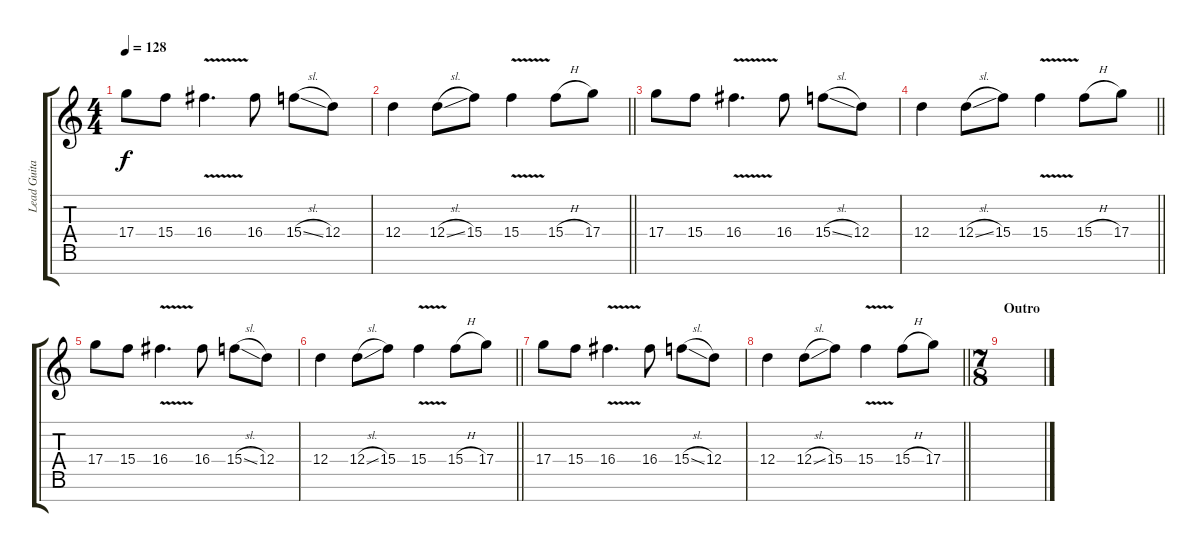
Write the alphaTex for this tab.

\track ("Lead Guitar 2" "Lead Guita") {instrument overdrivenguitar}
\staff {score tabs}
\tuning (E4 B3 G3 D3 A2 E2 B1) {hide}
\ts (4 4)
\tempo 128
\clef g2
\ks c
17.4.8{dy f} 15.4.8 16.4{v}.4{d} 16.4.8 15.4{sl}.8 12.4.8 |
\barLineRight lightlight
12.4.4 12.4{sl}.8 15.4.8 15.4{v}.4 15.4{h}.8 17.4.8 |
17.4.8 15.4.8 16.4{v}.4{d} 16.4.8 15.4{sl}.8 12.4.8 |
\barLineRight lightlight
12.4.4 12.4{sl}.8 15.4.8 15.4{v}.4 15.4{h}.8 17.4.8 |
17.4.8 15.4.8 16.4{v}.4{d} 16.4.8 15.4{sl}.8 12.4.8 |
\barLineRight lightlight
12.4.4 12.4{sl}.8 15.4.8 15.4{v}.4 15.4{h}.8 17.4.8 |
17.4.8 15.4.8 16.4{v}.4{d} 16.4.8 15.4{sl}.8 12.4.8 |
\barLineRight lightlight
12.4.4 12.4{sl}.8 15.4.8 15.4{v}.4 15.4{h}.8 17.4.8 |
\ts (7 8)
\section ("" "Outro")
